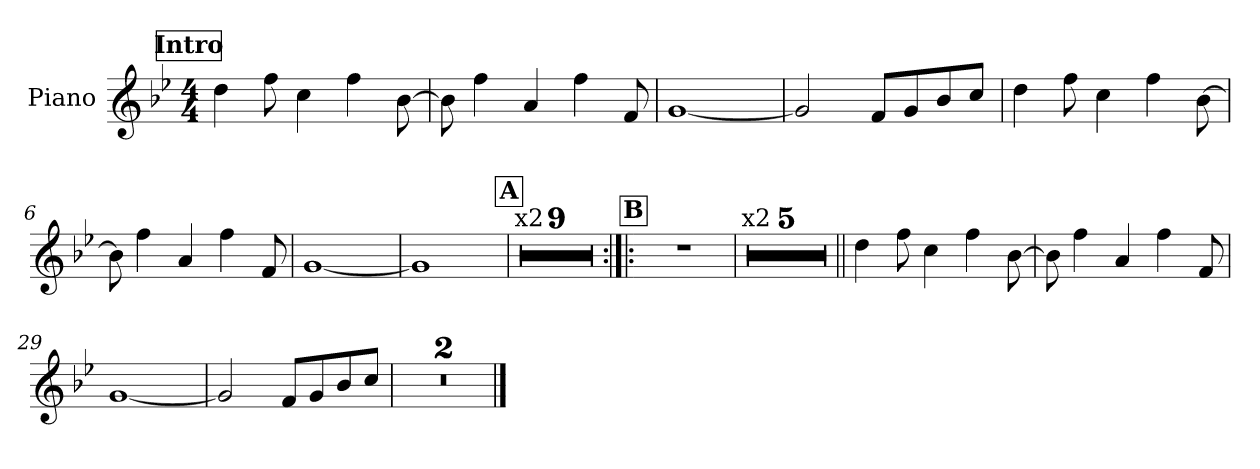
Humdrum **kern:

**kern
*part1
*staff1
*I"Piano
*I'Pno.
*clefG2
*k[b-e-]
*M4/4
!!LO:REH:place=s1:a:B:fs=14:t=Intro
=1
4dd\
8ff\
4cc\
4ff\
[8b-\
=2
8b-\]
4ff\
4a/
4ff\
8f/
=3
[1g
=4
2g/]
8f/L
8g/
8b-/
8cc/J
=5
4dd\
8ff\
4cc\
4ff\
[8b-\
=6
8b-\]
4ff\
4a/
4ff\
8f/
=7
[1g
=8
1g]
!!LO:LB:g=z
!!LO:REH:place=s1:a:B:fs=14:t=A
=12
!LO:TX:a:t=x2
1r
!!LO:REH:place=s1:a:B:fs=14:t=Bro
=13:|!
1r
=14
1r
=15
1r
=16
1r
=17
1r
=18
1r
=19
1r
=20
1r
!!LO:REH:place=s1:a:B:fs=14:t=B
=21!|:
1r
=22
!!LO:LB:g=z
!LO:TX:a:t=x2
1r
=23:|!
1r
=24
1r
=25
1r
=26
1r
=27||
4dd\
8ff\
4cc\
4ff\
[8b-\
=28
8b-\]
4ff\
4a/
4ff\
8f/
=29
[1g
=30
2g/]
8f/L
8g/
8b-/
8cc/J
=31
1r
=32
!!LO:LB:g=z
1r
==
*-
